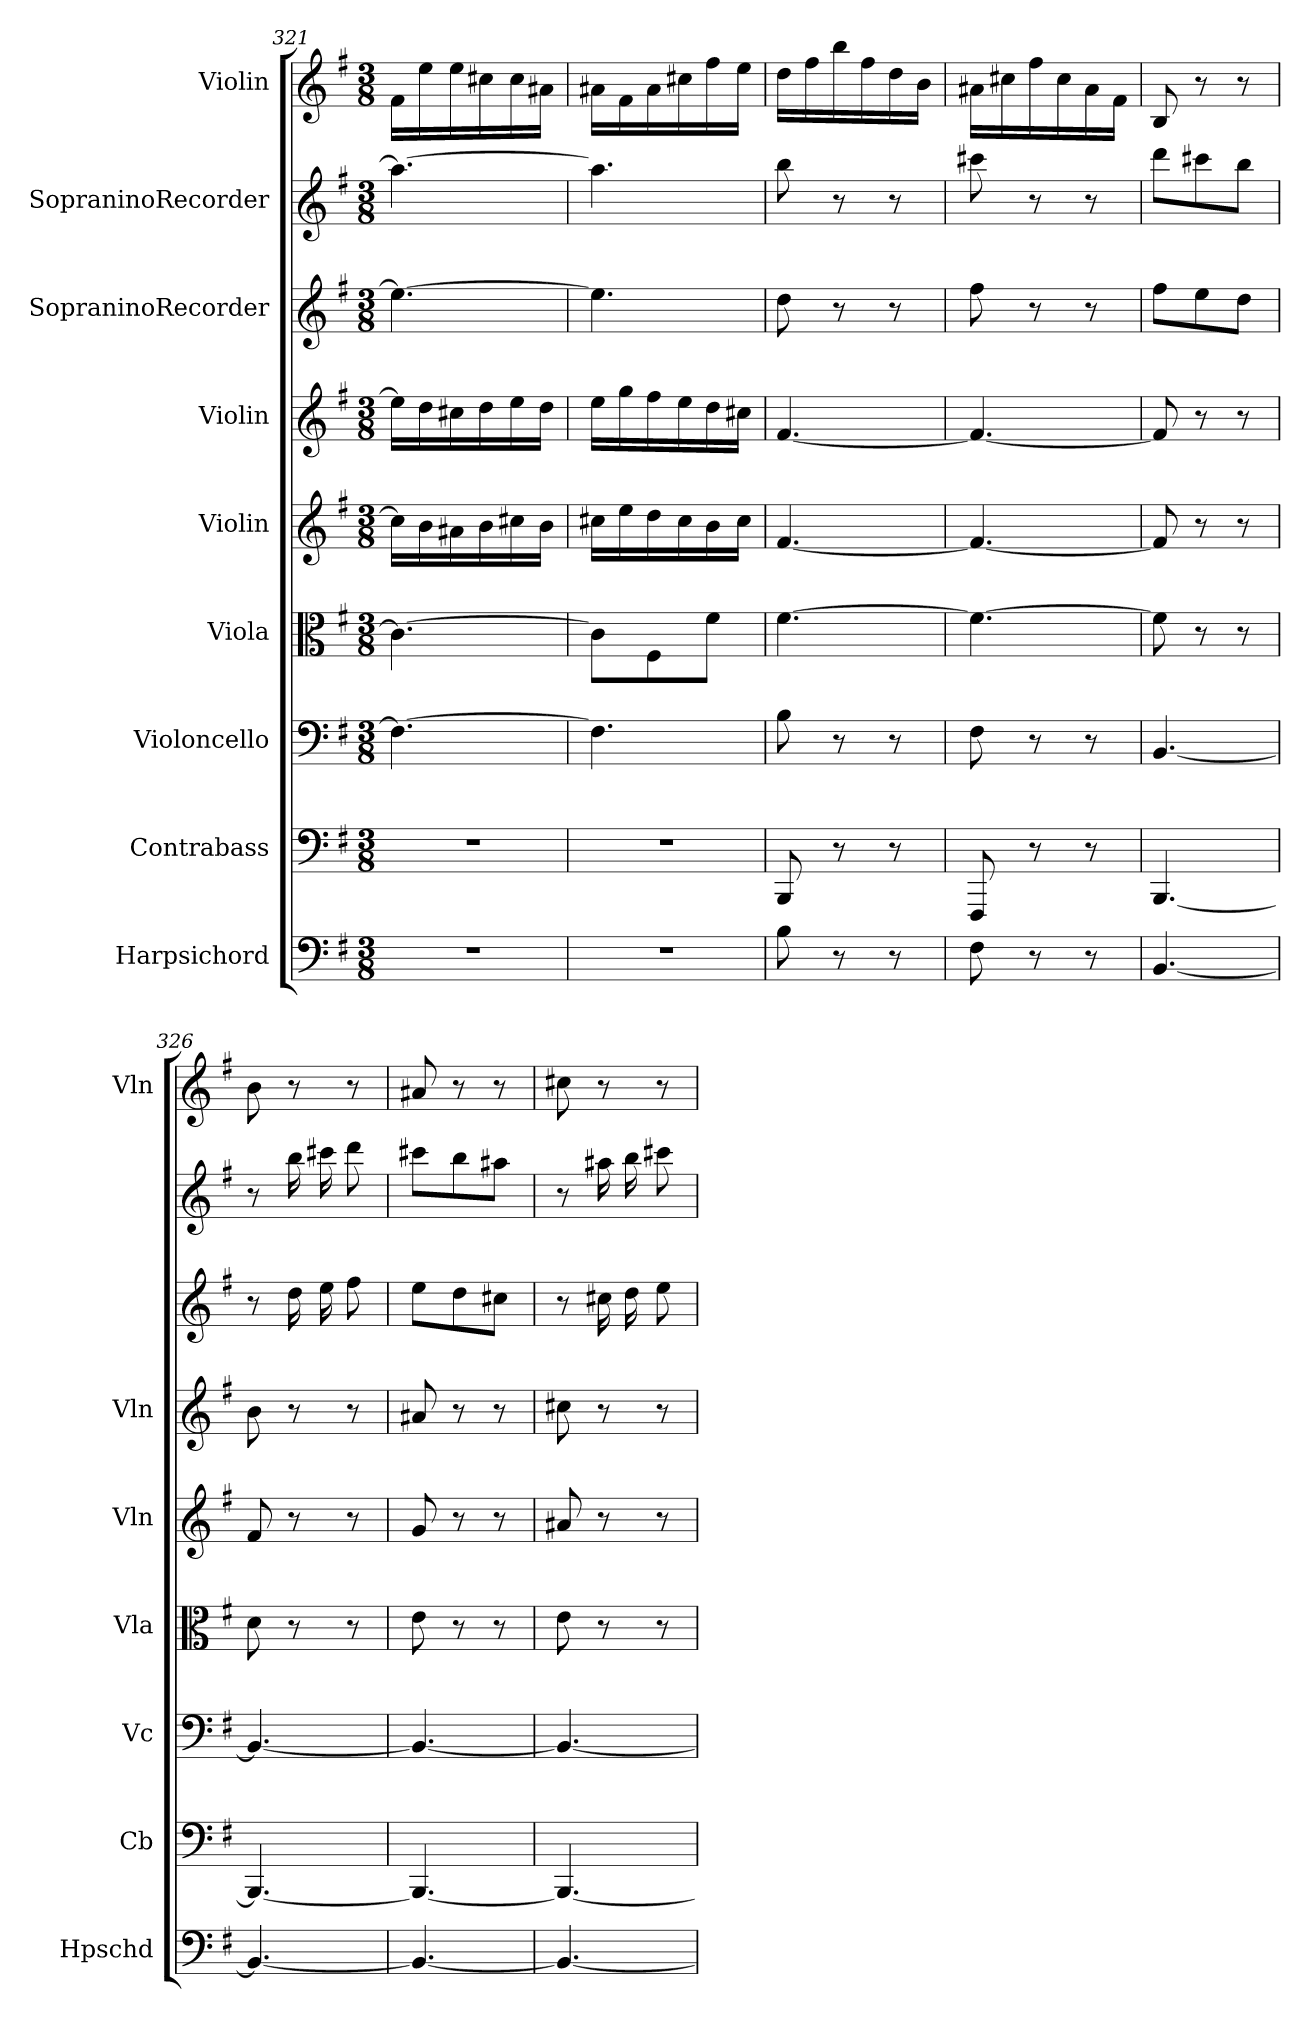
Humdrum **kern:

**kern	**kern	**kern	**kern	**kern	**kern	**kern	**kern	**kern
*part9	*part8	*part7	*part6	*part5	*part4	*part3	*part2	*part1
*staff9	*staff8	*staff7	*staff6	*staff5	*staff4	*staff3	*staff2	*staff1
*I"Harpsichord	*I"Contrabass	*I"Violoncello	*I"Viola	*I"Violin	*I"Violin	*I"SopraninoRecorder	*I"SopraninoRecorder	*I"Violin
*I'Hpschd	*I'Cb	*I'Vc	*I'Vla	*I'Vln	*I'Vln	*	*	*I'Vln
*clefF4	*clefF4	*clefF4	*clefC3	*clefG2	*clefG2	*clefG2	*clefG2	*clefG2
*k[f#]	*k[f#]	*k[f#]	*k[f#]	*k[f#]	*k[f#]	*k[f#]	*k[f#]	*k[f#]
*G:	*G:	*G:	*G:	*G:	*G:	*G:	*G:	*G:
*M3/8	*M3/8	*M3/8	*M3/8	*M3/8	*M3/8	*M3/8	*M3/8	*M3/8
=321	=321	=321	=321	=321	=321	=321	=321	=321
4.r	4.r	4.F#\_	4.c#\_	16cc#\LL]	16ee\LL]	4.ee\_	4.aa#\_	16f#\LL
.	.	.	.	16b\	16dd\	.	.	16ee\
.	.	.	.	16a#X\	16cc#X\	.	.	16ee\
.	.	.	.	16b\	16dd\	.	.	16cc#X\
.	.	.	.	16cc#X\	16ee\	.	.	16cc#\
.	.	.	.	16b\JJ	16dd\JJ	.	.	16a#X\JJ
=322	=322	=322	=322	=322	=322	=322	=322	=322
4.r	4.r	4.F#\]	8c#\L]	16cc#X\LL	16ee\LL	4.ee\]	4.aa#\]	16a#X\LL
.	.	.	.	16ee\	16gg\	.	.	16f#\
.	.	.	8F#\	16dd\	16ff#\	.	.	16a#\
.	.	.	.	16cc#\	16ee\	.	.	16cc#X\
.	.	.	8f#\J	16b\	16dd\	.	.	16ff#\
.	.	.	.	16cc#\JJ	16cc#X\JJ	.	.	16ee\JJ
=323	=323	=323	=323	=323	=323	=323	=323	=323
8B\	8BBB/	8B\	[4.f#\	[4.f#/	[4.f#/	8dd\	8bb\	16dd\LL
.	.	.	.	.	.	.	.	16ff#\
8r	8r	8r	.	.	.	8r	8r	16bb\
.	.	.	.	.	.	.	.	16ff#\
8r	8r	8r	.	.	.	8r	8r	16dd\
.	.	.	.	.	.	.	.	16b\JJ
=324	=324	=324	=324	=324	=324	=324	=324	=324
8F#\	8FFF#/	8F#\	4.f#\_	4.f#/_	4.f#/_	8ff#\	8ccc#X\	16a#X\LL
.	.	.	.	.	.	.	.	16cc#X\
8r	8r	8r	.	.	.	8r	8r	16ff#\
.	.	.	.	.	.	.	.	16cc#\
8r	8r	8r	.	.	.	8r	8r	16a#\
.	.	.	.	.	.	.	.	16f#\JJ
=325	=325	=325	=325	=325	=325	=325	=325	=325
[4.BB/	[4.BBB/	[4.BB/	8f#\]	8f#/]	8f#/]	8ff#\L	8ddd\L	8B/
.	.	.	8r	8r	8r	8ee\	8ccc#X\	8r
.	.	.	8r	8r	8r	8dd\J	8bb\J	8r
=326	=326	=326	=326	=326	=326	=326	=326	=326
4.BB/_	4.BBB/_	4.BB/_	8d\	8f#/	8b\	8r	8r	8b\
.	.	.	8r	8r	8r	16dd\	16bb\	8r
.	.	.	.	.	.	16ee\	16ccc#X\	.
.	.	.	8r	8r	8r	8ff#\	8ddd\	8r
=327	=327	=327	=327	=327	=327	=327	=327	=327
4.BB/_	4.BBB/_	4.BB/_	8e\	8g/	8a#X/	8ee\L	8ccc#X\L	8a#X/
.	.	.	8r	8r	8r	8dd\	8bb\	8r
.	.	.	8r	8r	8r	8cc#X\J	8aa#X\J	8r
=328	=328	=328	=328	=328	=328	=328	=328	=328
4.BB/_	4.BBB/_	4.BB/_	8e\	8a#X/	8cc#X\	8r	8r	8cc#X\
.	.	.	8r	8r	8r	16cc#X\	16aa#X\	8r
.	.	.	.	.	.	16dd\	16bb\	.
.	.	.	8r	8r	8r	8ee\	8ccc#X\	8r
=	=	=	=	=	=	=	=	=
*-	*-	*-	*-	*-	*-	*-	*-	*-
